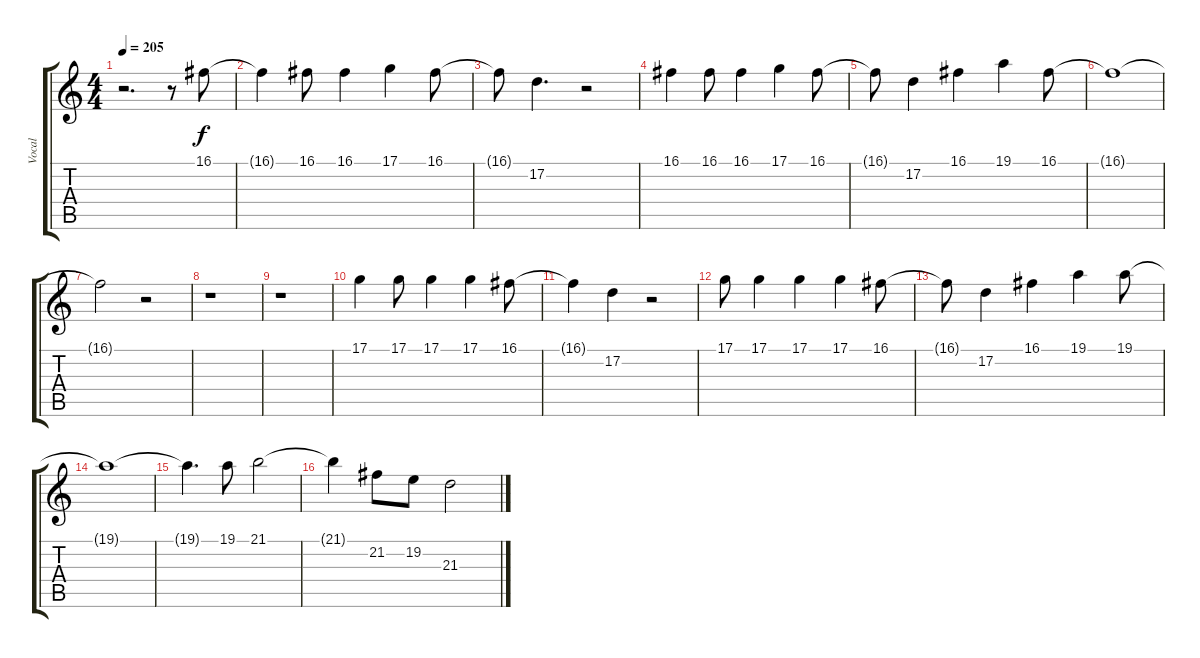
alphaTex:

\track ("Vocal" "Vocal") {instrument synthvoice}
\staff {score tabs}
\tuning (D4 A3 F3 C3 G2 D2) {hide}
\ts (4 4)
\tempo 205
\clef g2
\ks c
r.2{d dy f} r.8 16.1.8 |
16.1{t}.4 16.1.8 16.1.4 17.1.4 16.1.8 |
16.1{t}.8 17.2.4{d} r.2 |
16.1.4 16.1.8 16.1.4 17.1.4 16.1.8 |
16.1{t}.8 17.2.4 16.1.4 19.1.4 16.1.8 |
16.1{t}.1 |
16.1{t}.2 r.2 |
r.1 |
r.1 |
17.1.4 17.1.8 17.1.4 17.1.4 16.1.8 |
16.1{t}.4 17.2.4 r.2 |
17.1.8 17.1.4 17.1.4 17.1.4 16.1.8 |
16.1{t}.8 17.2.4 16.1.4 19.1.4 19.1.8 |
19.1{t}.1 |
19.1{t}.4{d} 19.1.8 21.1.2 |
21.1{t}.4 21.2.8 19.2.8 21.3.2
